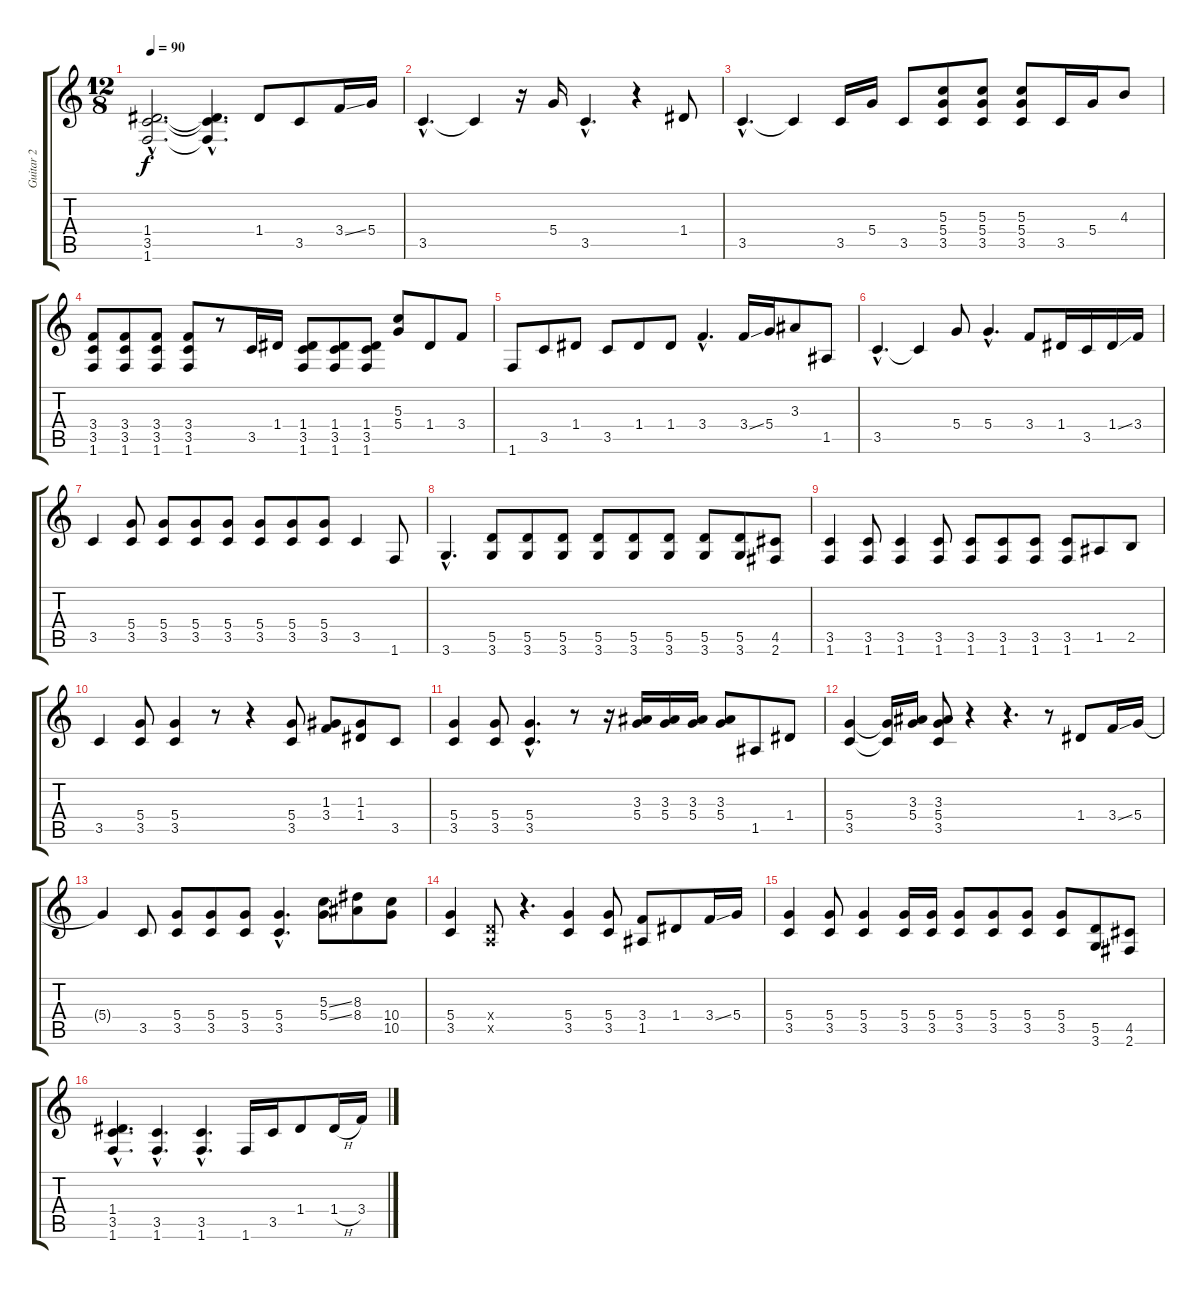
\track ("Guitar 2" "Guitar 2") {instrument distortionguitar}
\staff {score tabs}
\tuning (E4 B3 G3 D3 A2 E2) {hide}
\ts (12 8)
\tempo 90
\clef g2
\ks c
(1.4{hac} 3.5{hac} 1.6{hac}).2{d dy f} (1.4{hac t} 3.5{hac t} 1.6{hac t}).4{d} 1.4.8 3.5.8 3.4{ss}.16 5.4.16 |
3.5{hac}.4{d} 3.5{t}.4 r.16 5.4.16 3.5{hac}.4{d} r.4 1.4.8 |
3.5{hac}.4{d} 3.5{t}.4 3.5.16 5.4.16 3.5.8 (5.3 5.4 3.5).8 (5.3 5.4 3.5).8 (5.3 5.4 3.5).8 3.5.16 5.4.16 4.3.8 |
(3.4 3.5 1.6).8 (3.4 3.5 1.6).8 (3.4 3.5 1.6).8 (3.4 3.5 1.6).8 r.8 3.5.16 1.4.16 (1.4 3.5 1.6).8 (1.4 3.5 1.6).8 (1.4 3.5 1.6).8 (5.3 5.4).8 1.4.8 3.4.8 |
1.6.8 3.5.8 1.4.8 3.5.8 1.4.8 1.4.8 3.4{hac}.4{d} 3.4{ss}.16 5.4.16 3.3.8 1.5.8 |
3.5{hac}.4{d} 3.5{t}.4 5.4.8 5.4{hac}.4{d} 3.4.8 1.4.16 3.5.16 1.4{ss}.16 3.4.16 |
3.5.4 (5.4 3.5).8 (5.4 3.5).8 (5.4 3.5).8 (5.4 3.5).8 (5.4 3.5).8 (5.4 3.5).8 (5.4 3.5).8 3.5.4 1.6.8 |
3.6{hac}.4{d} (5.5 3.6).8 (5.5 3.6).8 (5.5 3.6).8 (5.5 3.6).8 (5.5 3.6).8 (5.5 3.6).8 (5.5 3.6).8 (5.5 3.6).8 (4.5 2.6).8 |
(3.5 1.6).4 (3.5 1.6).8 (3.5 1.6).4 (3.5 1.6).8 (3.5 1.6).8 (3.5 1.6).8 (3.5 1.6).8 (3.5 1.6).8 1.5.8 2.5.8 |
3.5.4 (5.4 3.5).8 (5.4 3.5).4 r.8 r.4 (5.4 3.5).8 (1.3 3.4).8 (1.3 1.4).8 3.5.8 |
(5.4 3.5).4 (5.4 3.5).8 (5.4{hac} 3.5{hac}).4{d} r.8 r.16 (3.3 5.4).16 (3.3 5.4).16 (3.3 5.4).16 (3.3 5.4).8 1.5.8 1.4.8 |
(5.4 3.5).4 (5.4{t} 3.5{t}).16 (3.3 5.4).16 (3.3 5.4 3.5).8 r.4 r.4{d} r.8 1.4.8 3.4{ss}.16 5.4.16 |
5.4{t}.4 3.5.8 (5.4 3.5).8 (5.4 3.5).8 (5.4 3.5).8 (5.4{hac} 3.5{hac}).4{d} (5.3{ss} 5.4{ss}).8 (8.3 8.4).8 (10.4 10.5).8 |
(5.4 3.5).4 (0.4{x} 0.5{x}).8 r.4{d} (5.4 3.5).4 (5.4 3.5).8 (3.4 1.5).8 1.4.8 3.4{ss}.16 5.4.16 |
(5.4 3.5).4 (5.4 3.5).8 (5.4 3.5).4 (5.4 3.5).16 (5.4 3.5).16 (5.4 3.5).8 (5.4 3.5).8 (5.4 3.5).8 (5.4 3.5).8 (5.5 3.6).8 (4.5 2.6).8 |
(1.4{hac} 3.5{hac} 1.6{hac}).4{d} (3.5{hac} 1.6{hac}).4{d} (3.5{hac} 1.6{hac}).4{d} 1.6.16 3.5.16 1.4.8 1.4{h}.16 3.4.16
